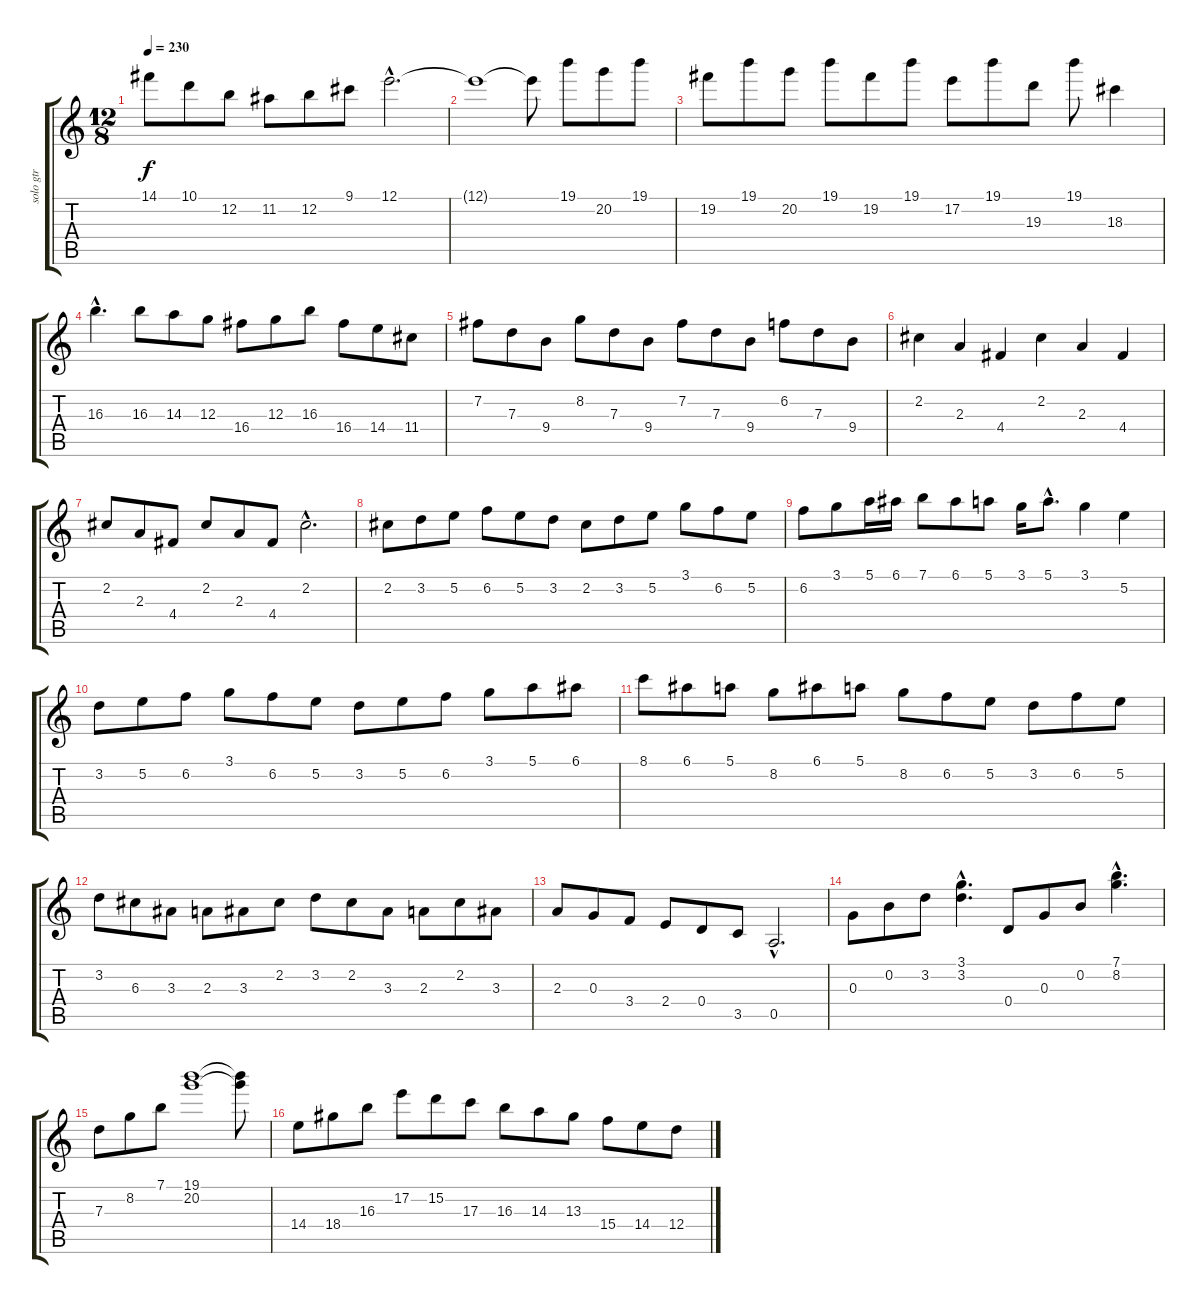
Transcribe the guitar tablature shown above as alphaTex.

\track ("solo gtr" "solo gtr") {instrument overdrivenguitar}
\staff {score tabs}
\tuning (E4 B3 G3 D3 A2 E2) {hide}
\ts (12 8)
\tempo 230
\clef g2
\ks c
14.1.8{dy f} 10.1.8 12.2.8 11.2.8 12.2.8 9.1.8 12.1{hac}.2{d} |
12.1{t}.1 12.1{t}.8 19.1.8 20.2.8 19.1.8 |
19.2.8 19.1.8 20.2.8 19.1.8 19.2.8 19.1.8 17.2.8 19.1.8 19.3.8 19.1.8 18.3.4 |
16.3{hac}.4{d} 16.3.8 14.3.8 12.3.8 16.4.8 12.3.8 16.3.8 16.4.8 14.4.8 11.4.8 |
7.2.8 7.3.8 9.4.8 8.2.8 7.3.8 9.4.8 7.2.8 7.3.8 9.4.8 6.2.8 7.3.8 9.4.8 |
2.2.4 2.3.4 4.4.4 2.2.4 2.3.4 4.4.4 |
2.2.8 2.3.8 4.4.8 2.2.8 2.3.8 4.4.8 2.2{hac}.2{d} |
2.2.8 3.2.8 5.2.8 6.2.8 5.2.8 3.2.8 2.2.8 3.2.8 5.2.8 3.1.8 6.2.8 5.2.8 |
6.2.8 3.1.8 5.1.16 6.1.16 7.1.8 6.1.8 5.1.8 3.1.16 5.1{hac}.8{d} 3.1.4 5.2.4 |
3.2.8 5.2.8 6.2.8 3.1.8 6.2.8 5.2.8 3.2.8 5.2.8 6.2.8 3.1.8 5.1.8 6.1.8 |
8.1.8 6.1.8 5.1.8 8.2.8 6.1.8 5.1.8 8.2.8 6.2.8 5.2.8 3.2.8 6.2.8 5.2.8 |
3.2.8 6.3.8 3.3.8 2.3.8 3.3.8 2.2.8 3.2.8 2.2.8 3.3.8 2.3.8 2.2.8 3.3.8 |
2.3.8 0.3.8 3.4.8 2.4.8 0.4.8 3.5.8 0.5{hac}.2{d} |
0.3.8 0.2.8 3.2.8 (3.1{hac} 3.2{hac}).4{d} 0.4.8 0.3.8 0.2.8 (7.1{hac} 8.2{hac}).4{d} |
7.3.8 8.2.8 7.1.8 (19.1 20.2).1 (19.1{t} 20.2{t}).8 |
14.4.8 18.4.8 16.3.8 17.2.8 15.2.8 17.3.8 16.3.8 14.3.8 13.3.8 15.4.8 14.4.8 12.4.8
